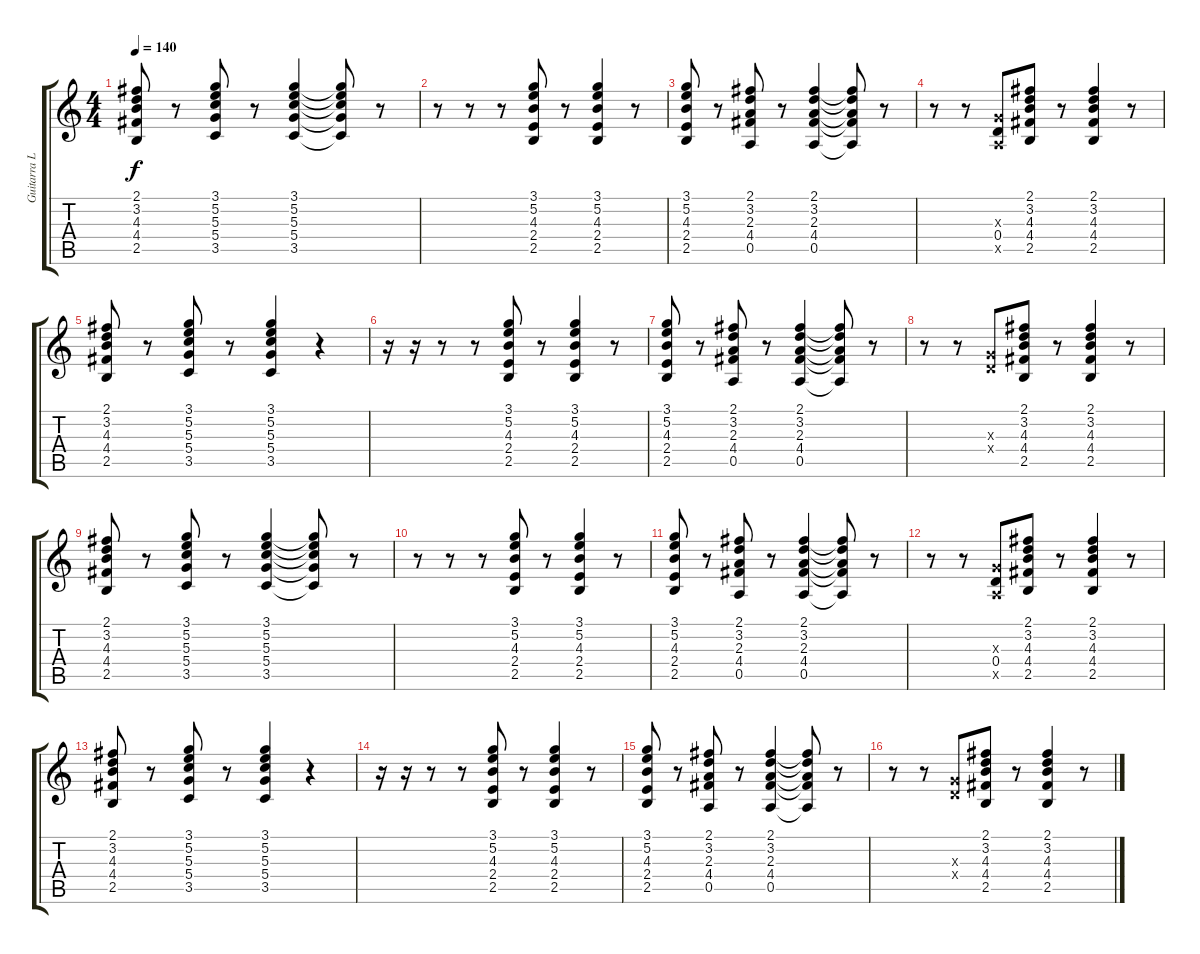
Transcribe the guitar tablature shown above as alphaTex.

\track ("Guitarra Limpia" "Guitarra L") {instrument electricguitarclean}
\staff {score tabs}
\tuning (E4 B3 G3 D3 A2 E2) {hide}
\ts (4 4)
\tempo 140
\clef g2
\ks c
(2.1 3.2 4.3 4.4 2.5).8{dy f} r.8 (3.1 5.2 5.3 5.4 3.5).8 r.8 (3.1 5.2 5.3 5.4 3.5).4 (3.1{t} 5.2{t} 5.3{t} 5.4{t} 3.5{t}).8 r.8 |
r.8 r.8 r.8 (3.1 5.2 4.3 2.4 2.5).8 r.8 (3.1 5.2 4.3 2.4 2.5).4 r.8 |
(3.1 5.2 4.3 2.4 2.5).8 r.8 (2.1 3.2 2.3 4.4 0.5).8 r.8 (2.1 3.2 2.3 4.4 0.5).4 (2.1{t} 3.2{t} 2.3{t} 4.4{t} 0.5{t}).8 r.8 |
r.8 r.8 (0.3{x} 0.4 0.5{x}).8 (2.1 3.2 4.3 4.4 2.5).8 r.8 (2.1 3.2 4.3 4.4 2.5).4 r.8 |
(2.1 3.2 4.3 4.4 2.5).8 r.8 (3.1 5.2 5.3 5.4 3.5).8 r.8 (3.1 5.2 5.3 5.4 3.5).4 r.4 |
r.16{instrument electricguitarclean} r.16 r.8 r.8 (3.1 5.2 4.3 2.4 2.5).8 r.8 (3.1 5.2 4.3 2.4 2.5).4 r.8 |
(3.1 5.2 4.3 2.4 2.5).8 r.8 (2.1 3.2 2.3 4.4 0.5).8 r.8 (2.1 3.2 2.3 4.4 0.5).4 (2.1{t} 3.2{t} 2.3{t} 4.4{t} 0.5{t}).8 r.8 |
r.8 r.8 (0.3{x} 0.4{x}).8 (2.1 3.2 4.3 4.4 2.5).8 r.8 (2.1 3.2 4.3 4.4 2.5).4 r.8 |
(2.1 3.2 4.3 4.4 2.5).8 r.8 (3.1 5.2 5.3 5.4 3.5).8 r.8 (3.1 5.2 5.3 5.4 3.5).4 (3.1{t} 5.2{t} 5.3{t} 5.4{t} 3.5{t}).8 r.8 |
r.8 r.8 r.8 (3.1 5.2 4.3 2.4 2.5).8 r.8 (3.1 5.2 4.3 2.4 2.5).4 r.8 |
(3.1 5.2 4.3 2.4 2.5).8 r.8 (2.1 3.2 2.3 4.4 0.5).8 r.8 (2.1 3.2 2.3 4.4 0.5).4 (2.1{t} 3.2{t} 2.3{t} 4.4{t} 0.5{t}).8 r.8 |
r.8 r.8 (0.3{x} 0.4 0.5{x}).8 (2.1 3.2 4.3 4.4 2.5).8 r.8 (2.1 3.2 4.3 4.4 2.5).4 r.8 |
(2.1 3.2 4.3 4.4 2.5).8 r.8 (3.1 5.2 5.3 5.4 3.5).8 r.8 (3.1 5.2 5.3 5.4 3.5).4 r.4 |
r.16{instrument electricguitarclean} r.16 r.8 r.8 (3.1 5.2 4.3 2.4 2.5).8 r.8 (3.1 5.2 4.3 2.4 2.5).4 r.8 |
(3.1 5.2 4.3 2.4 2.5).8 r.8 (2.1 3.2 2.3 4.4 0.5).8 r.8 (2.1 3.2 2.3 4.4 0.5).4 (2.1{t} 3.2{t} 2.3{t} 4.4{t} 0.5{t}).8 r.8 |
r.8 r.8 (0.3{x} 0.4{x}).8 (2.1 3.2 4.3 4.4 2.5).8 r.8 (2.1 3.2 4.3 4.4 2.5).4 r.8
